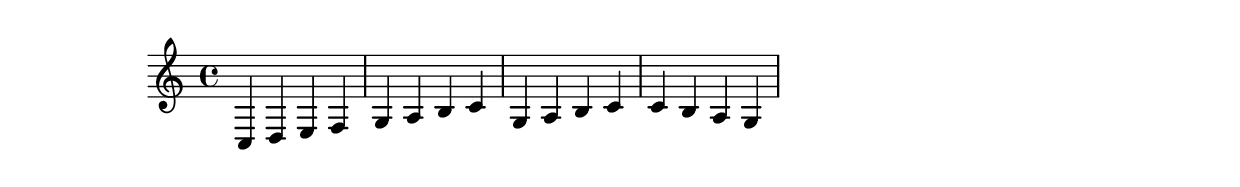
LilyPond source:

\version "2.22.1"
\score {
  \unfoldRepeats {
    { c d e f |
      \repeat volta 2 {
        g a b c'} |
      c' b a g
    }
  }
  \layout {}
  \midi {}
}